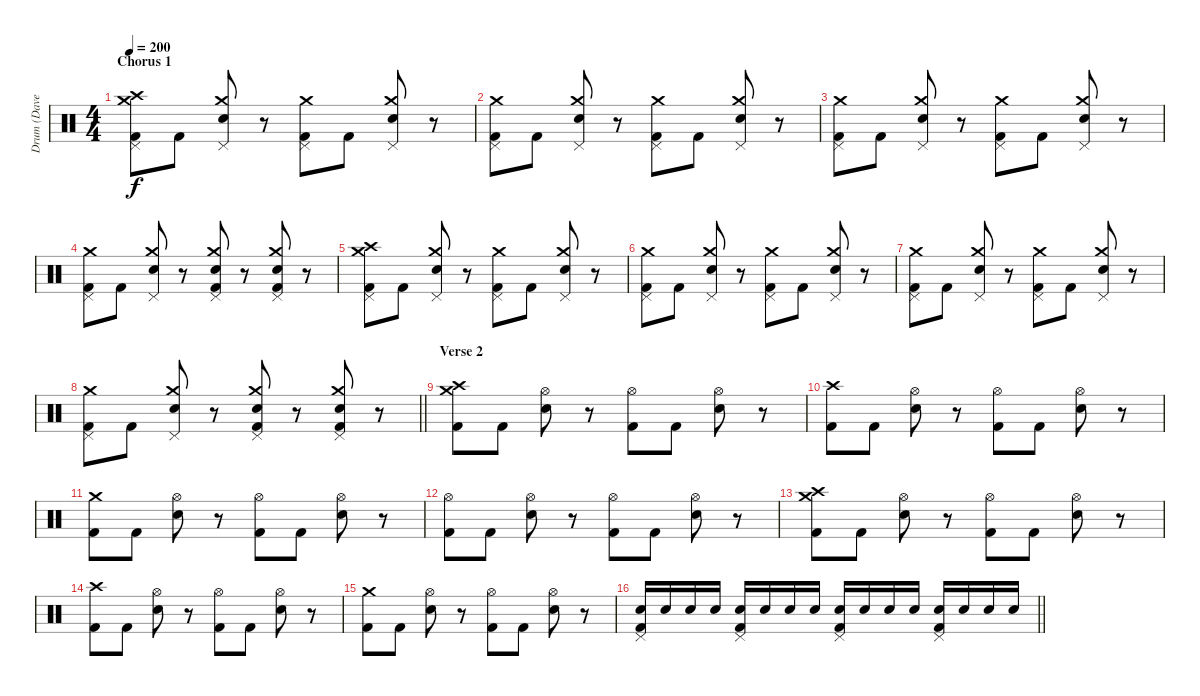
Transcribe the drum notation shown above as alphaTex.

\track ("Drum (Dave Ghorl)" "Drum (Dave") {instrument percussion}
\staff {score}
\articulation defaults
\ts (4 4)
\section ("" "Chorus 1")
\tempo 200
\clef neutral
\ks c
("Kick (hit) 2" "Pedal Hi-Hat (hit)" "Crash high (hit)" "Crash medium (hit)").8{dy f} "Kick (hit) 2".8 ("Snare (hit) 2" "Pedal Hi-Hat (hit)" "Crash medium (hit)").8 r.8 ("Kick (hit) 2" "Pedal Hi-Hat (hit)" "Crash medium (hit)").8 "Kick (hit) 2".8 ("Snare (hit) 2" "Pedal Hi-Hat (hit)" "Crash medium (hit)").8 r.8 |
("Kick (hit) 2" "Pedal Hi-Hat (hit)" "Crash medium (hit)").8 "Kick (hit) 2".8 ("Snare (hit) 2" "Pedal Hi-Hat (hit)" "Crash medium (hit)").8 r.8 ("Kick (hit) 2" "Pedal Hi-Hat (hit)" "Crash medium (hit)").8 "Kick (hit) 2".8 ("Snare (hit) 2" "Pedal Hi-Hat (hit)" "Crash medium (hit)").8 r.8 |
("Kick (hit) 2" "Pedal Hi-Hat (hit)" "Crash medium (hit)").8 "Kick (hit) 2".8 ("Snare (hit) 2" "Pedal Hi-Hat (hit)" "Crash medium (hit)").8 r.8 ("Kick (hit) 2" "Pedal Hi-Hat (hit)" "Crash medium (hit)").8 "Kick (hit) 2".8 ("Snare (hit) 2" "Pedal Hi-Hat (hit)" "Crash medium (hit)").8 r.8 |
("Kick (hit) 2" "Pedal Hi-Hat (hit)" "Crash medium (hit)").8 "Kick (hit) 2".8 ("Snare (hit) 2" "Pedal Hi-Hat (hit)" "Crash medium (hit)").8 r.8 ("Kick (hit) 2" "Snare (hit) 2" "Pedal Hi-Hat (hit)" "Crash medium (hit)").8 r.8 ("Kick (hit) 2" "Snare (hit) 2" "Pedal Hi-Hat (hit)" "Crash medium (hit)").8 r.8 |
("Kick (hit) 2" "Pedal Hi-Hat (hit)" "Crash high (hit)" "Crash medium (hit)").8 "Kick (hit) 2".8 ("Snare (hit) 2" "Pedal Hi-Hat (hit)" "Crash medium (hit)").8 r.8 ("Kick (hit) 2" "Pedal Hi-Hat (hit)" "Crash medium (hit)").8 "Kick (hit) 2".8 ("Snare (hit) 2" "Pedal Hi-Hat (hit)" "Crash medium (hit)").8 r.8 |
("Kick (hit) 2" "Pedal Hi-Hat (hit)" "Crash medium (hit)").8 "Kick (hit) 2".8 ("Snare (hit) 2" "Pedal Hi-Hat (hit)" "Crash medium (hit)").8 r.8 ("Kick (hit) 2" "Pedal Hi-Hat (hit)" "Crash medium (hit)").8 "Kick (hit) 2".8 ("Snare (hit) 2" "Pedal Hi-Hat (hit)" "Crash medium (hit)").8 r.8 |
("Kick (hit) 2" "Pedal Hi-Hat (hit)" "Crash medium (hit)").8 "Kick (hit) 2".8 ("Snare (hit) 2" "Pedal Hi-Hat (hit)" "Crash medium (hit)").8 r.8 ("Kick (hit) 2" "Pedal Hi-Hat (hit)" "Crash medium (hit)").8 "Kick (hit) 2".8 ("Snare (hit) 2" "Pedal Hi-Hat (hit)" "Crash medium (hit)").8 r.8 |
\barLineRight lightlight
("Kick (hit) 2" "Pedal Hi-Hat (hit)" "Crash medium (hit)").8 "Kick (hit) 2".8 ("Snare (hit) 2" "Pedal Hi-Hat (hit)" "Crash medium (hit)").8 r.8 ("Kick (hit) 2" "Snare (hit) 2" "Pedal Hi-Hat (hit)" "Crash medium (hit)").8 r.8 ("Kick (hit) 2" "Snare (hit) 2" "Pedal Hi-Hat (hit)" "Crash medium (hit)").8 r.8 |
\section ("" "Verse 2")
("Kick (hit) 2" "Crash high (hit)" "Crash medium (hit)").8 "Kick (hit) 2".8 ("Snare (hit) 2" "Hi-Hat (open)").8 r.8 ("Kick (hit) 2" "Hi-Hat (open)").8 "Kick (hit) 2".8 ("Snare (hit) 2" "Hi-Hat (open)").8 r.8 |
("Kick (hit) 2" "Crash high (hit)").8 "Kick (hit) 2".8 ("Snare (hit) 2" "Hi-Hat (open)").8 r.8 ("Kick (hit) 2" "Hi-Hat (open)").8 "Kick (hit) 2".8 ("Snare (hit) 2" "Hi-Hat (open)").8 r.8 |
("Kick (hit) 2" "Crash medium (hit)").8 "Kick (hit) 2".8 ("Snare (hit) 2" "Hi-Hat (open)").8 r.8 ("Kick (hit) 2" "Hi-Hat (open)").8 "Kick (hit) 2".8 ("Snare (hit) 2" "Hi-Hat (open)").8 r.8 |
("Kick (hit) 2" "Hi-Hat (open)").8 "Kick (hit) 2".8 ("Snare (hit) 2" "Hi-Hat (open)").8 r.8 ("Kick (hit) 2" "Hi-Hat (open)").8 "Kick (hit) 2".8 ("Snare (hit) 2" "Hi-Hat (open)").8 r.8 |
("Kick (hit) 2" "Crash high (hit)" "Crash medium (hit)").8 "Kick (hit) 2".8 ("Snare (hit) 2" "Hi-Hat (open)").8 r.8 ("Kick (hit) 2" "Hi-Hat (open)").8 "Kick (hit) 2".8 ("Snare (hit) 2" "Hi-Hat (open)").8 r.8 |
("Kick (hit) 2" "Crash high (hit)").8 "Kick (hit) 2".8 ("Snare (hit) 2" "Hi-Hat (open)").8 r.8 ("Kick (hit) 2" "Hi-Hat (open)").8 "Kick (hit) 2".8 ("Snare (hit) 2" "Hi-Hat (open)").8 r.8 |
("Kick (hit) 2" "Crash medium (hit)").8 "Kick (hit) 2".8 ("Snare (hit) 2" "Hi-Hat (open)").8 r.8 ("Kick (hit) 2" "Hi-Hat (open)").8 "Kick (hit) 2".8 ("Snare (hit) 2" "Hi-Hat (open)").8 r.8 |
\barLineRight lightlight
("Kick (hit) 2" "Snare (hit) 2" "Pedal Hi-Hat (hit)").16 "Snare (hit) 2".16 "Snare (hit) 2".16 "Snare (hit) 2".16 ("Kick (hit) 2" "Snare (hit) 2" "Pedal Hi-Hat (hit)").16 "Snare (hit) 2".16 "Snare (hit) 2".16 "Snare (hit) 2".16 ("Kick (hit) 2" "Snare (hit) 2" "Pedal Hi-Hat (hit)").16 "Snare (hit) 2".16 "Snare (hit) 2".16 "Snare (hit) 2".16 ("Kick (hit) 2" "Snare (hit) 2" "Pedal Hi-Hat (hit)").16 "Snare (hit) 2".16 "Snare (hit) 2".16 "Snare (hit) 2".16
